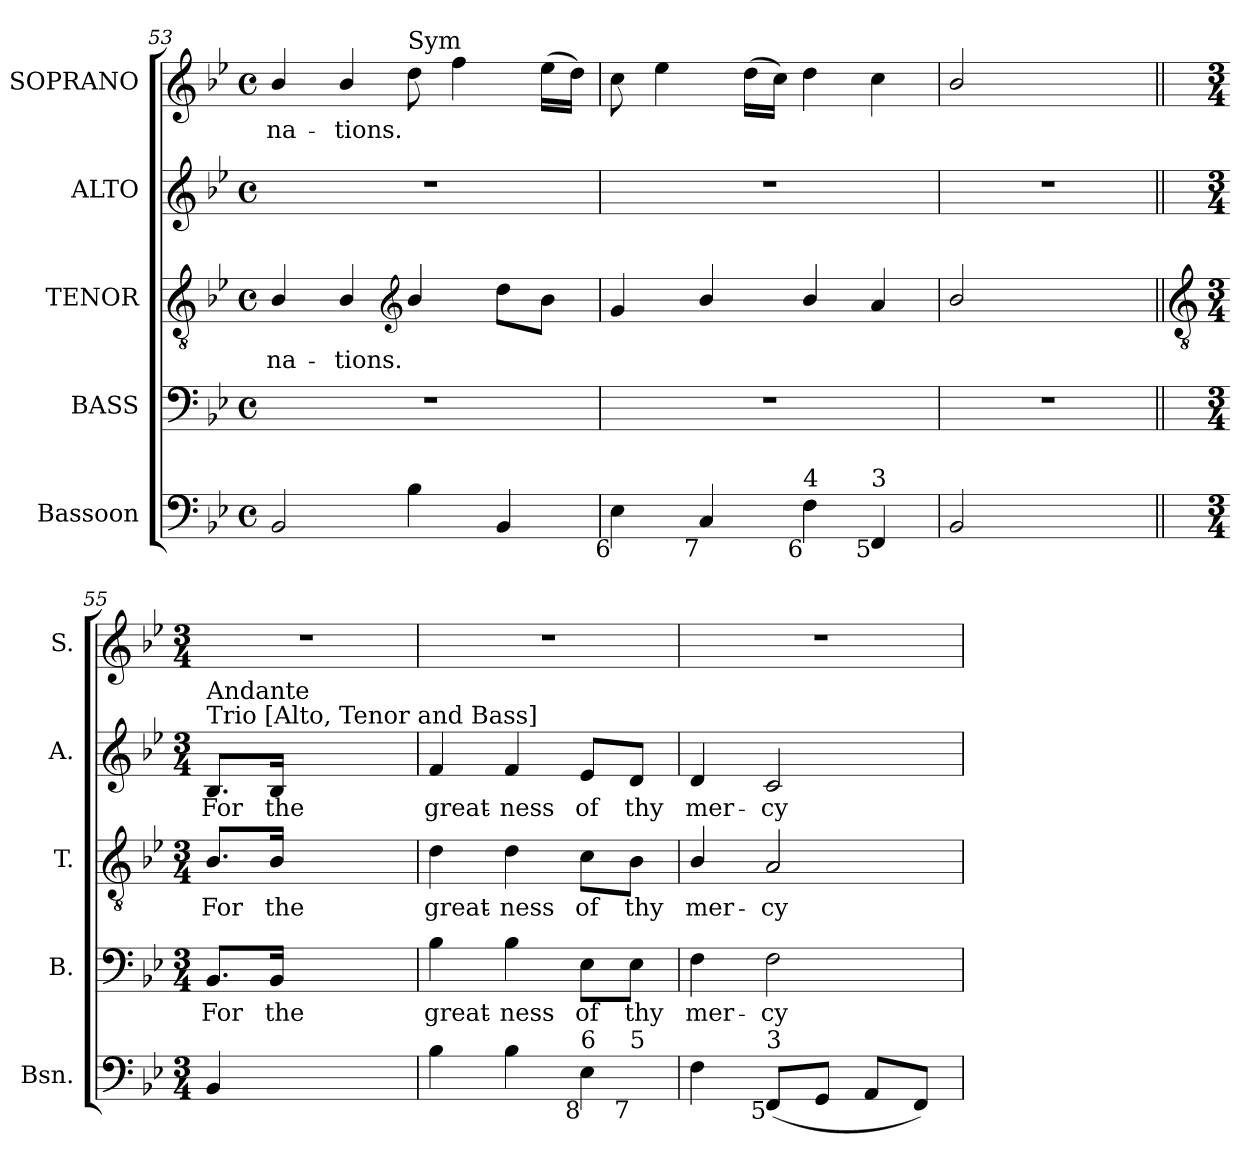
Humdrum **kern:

**kern	**kern	**text	**kern	**text	**kern	**text	**kern	**text
*part5	*part4	*part4	*part3	*part3	*part2	*part2	*part1	*part1
*staff5	*staff4	*staff4	*staff3	*staff3	*staff2	*staff2	*staff1	*staff1
*I"Bassoon	*I"BASS	*	*I"TENOR	*	*I"ALTO	*	*I"SOPRANO	*
*I'Bsn.	*I'B.	*	*I'T.	*	*I'A.	*	*I'S.	*
*clefF4	*clefF4	*	*clefGv2	*	*clefG2	*	*clefG2	*
*	*	*	*ITrd7c12	*	*	*	*	*
*k[b-e-]	*k[b-e-]	*	*k[b-e-]	*	*k[b-e-]	*	*k[b-e-]	*
*B-:	*B-:	*	*B-:	*	*B-:	*	*B-:	*
*M4/4	*M4/4	*	*M4/4	*	*M4/4	*	*M4/4	*
*met(c)	*met(c)	*	*met(c)	*	*met(c)	*	*met(c)	*
=53	=53	=53	=53	=53	=53	=53	=53	=53
!	!	!	!	!LO:LY:b:color=#000000	!	!	!	!
!	!	!	!	!	!	!	!	!LO:LY:b:color=#000000
2BB-i/	1r	.	4BB-i/	na-	1r	.	4b-i/	na-
!	!	!	!	!LO:LY:b:color=#000000	!	!	!	!
!	!	!	!	!	!	!	!	!LO:LY:b:color=#000000
.	.	.	4BB-i/	-tions.	.	.	4b-i/	-tions.
*	*	*	*clefG2	*	*	*	*	*
!	!	!	!	!	!	!	!LO:TX:a:t=Sym	!
4B-i\	.	.	4B-i/	.	.	.	8ddi\	.
.	.	.	.	.	.	.	4ffi\	.
4BB-i/	.	.	8di\L	.	.	.	.	.
.	.	.	8B-i\J	.	.	.	(16ee-i\LL	.
.	.	.	.	.	.	.	16ddi\JJ)	.
=54	=54	=54	=54	=54	=54	=54	=54	=54
!LO:TX:b:rj:t=6	!	!	!	!	!	!	!	!
4E-i\	1r	.	4Gi/	.	1r	.	8cci\	.
.	.	.	.	.	.	.	4ee-i\	.
!LO:TX:b:rj:t=7	!	!	!	!	!	!	!	!
4Ci/	.	.	4B-i/	.	.	.	.	.
.	.	.	.	.	.	.	(16ddi\LL	.
.	.	.	.	.	.	.	16cci\JJ)	.
!LO:TX:b:rj:t=6	!	!	!	!	!	!	!	!
!LO:TX:t=4	!	!	!	!	!	!	!	!
4Fi\	.	.	4B-i/	.	.	.	4ddi\	.
!LO:TX:b:rj:t=5	!	!	!	!	!	!	!	!
!LO:TX:t=3	!	!	!	!	!	!	!	!
4FFi/	.	.	4Ai/	.	.	.	4cci\	.
=55	=55	=55	=55	=55	=55	=55	=55	=55
!	!LO:N:vis=1	!	!	!	!LO:N:vis=1	!	!	!
2BB-i/	1r	.	2B-i/	.	1r	.	2b-i/	.
2ryy	.	.	2ryy	.	.	.	2ryy	.
!!LO:LB:g=z
=55||	=55||	=55||	=55||	=55||	=55||	=55||	=55||	=55||
*	*	*	*clefGv2	*	*	*	*	*
*M3/4	*M3/4	*	*M3/4	*	*M3/4	*	*M3/4	*
!	!	!LO:LY:b:color=#000000	!	!	!	!	!	!
!	!	!	!	!LO:LY:b:color=#000000	!	!	!	!
!	!	!	!	!	!LO:TX:a:t=Trio [Alto, Tenor and Bass]	!	!	!
!	!	!	!	!	!LO:TX:t=Andante	!	!	!
!	!	!	!	!	!	!LO:LY:b:color=#000000	!LO:N:vis=1	!
4BB-i/	8.BB-i/L	For	8.BB-i/L	For	8.B-i/L	For	2.r	.
!	!	!LO:LY:b:color=#000000	!	!	!	!	!	!
!	!	!	!	!LO:LY:b:color=#000000	!	!	!	!
!	!	!	!	!	!	!LO:LY:b:color=#000000	!	!
.	16BB-i/Jk	the	16BB-i/Jk	the	16B-i/Jk	the	.	.
2ryy	2ryy	.	2ryy	.	2ryy	.	.	.
=56	=56	=56	=56	=56	=56	=56	=56	=56
!	!	!LO:LY:b:color=#000000	!	!	!	!	!	!
!	!	!	!	!LO:LY:b:color=#000000	!	!	!	!
!	!	!	!	!	!	!LO:LY:b:color=#000000	!LO:N:vis=1	!
*^	*	*	*	*	*	*	*	*
4B-i\	2ryy	4B-i\	great-	4Di\	great-	4fi/	great-	2.r	.
!	!	!	!LO:LY:b:color=#000000	!	!	!	!	!	!
!	!	!	!	!	!LO:LY:b:color=#000000	!	!	!	!
!	!	!	!	!	!	!	!LO:LY:b:color=#000000	!	!
4B-i\	.	4B-i\	-ness	4Di\	-ness	4fi/	-ness	.	.
!	!	!	!LO:LY:b:color=#000000	!	!	!	!	!	!
!	!	!	!	!	!LO:LY:b:color=#000000	!	!	!	!
!LO:TX:b:rj:t=8	!	!	!	!	!	!	!	!	!
!LO:TX:t=6	!	!	!	!	!	!	!	!	!
!	!	!	!	!	!	!	!LO:LY:b:color=#000000	!	!
4E-i\	8ryy	8E-i\L	of	8Ci\L	of	8e-i/L	of	.	.
!	!	!	!LO:LY:b:color=#000000	!	!	!	!	!	!
!	!	!	!	!	!LO:LY:b:color=#000000	!	!	!	!
!	!LO:TX:b:rj:t=7	!	!	!	!	!	!	!	!
!	!LO:TX:t=5	!	!	!	!	!	!	!	!
!	!	!	!	!	!	!	!LO:LY:b:color=#000000	!	!
.	8ryy	8E-i\J	thy	8BB-i\J	thy	8di/J	thy	.	.
*v	*v	*	*	*	*	*	*	*	*
=57	=57	=57	=57	=57	=57	=57	=57	=57
*^	*	*	*	*	*	*	*	*
!	!	!	!LO:LY:b:color=#000000	!	!	!	!	!	!
*v	*v	*	*	*	*	*	*	*	*
*^	*	*	*	*	*	*	*	*
!	!	!	!	!	!LO:LY:b:color=#000000	!	!	!	!
*v	*v	*	*	*	*	*	*	*	*
*^	*	*	*	*	*	*	*	*
!LO:TX:b:rj:t=6	!	!	!	!	!	!	!	!	!
!LO:TX:t=4	!	!	!	!	!	!	!	!	!
!	!	!	!	!	!	!	!LO:LY:b:color=#000000	!LO:N:vis=1	!
*v	*v	*	*	*	*	*	*	*	*
4Fi\	4Fi\	mer-	4BB-i/	mer-	4di/	mer-	2.r	.
!	!	!LO:LY:b:color=#000000	!	!	!	!	!	!
!	!	!	!	!LO:LY:b:color=#000000	!	!	!	!
!LO:TX:b:rj:t=5	!	!	!	!	!	!	!	!
!LO:TX:t=3	!	!	!	!	!	!	!	!
!	!	!	!	!	!	!LO:LY:b:color=#000000	!	!
(8FFi/L	2Fi\	-cy	2AAi/	-cy	2ci/	-cy	.	.
8GGi/J	.	.	.	.	.	.	.	.
8AAi/L	.	.	.	.	.	.	.	.
8FFi/J)	.	.	.	.	.	.	.	.
=	=	=	=	=	=	=	=	=
*-	*-	*-	*-	*-	*-	*-	*-	*-
